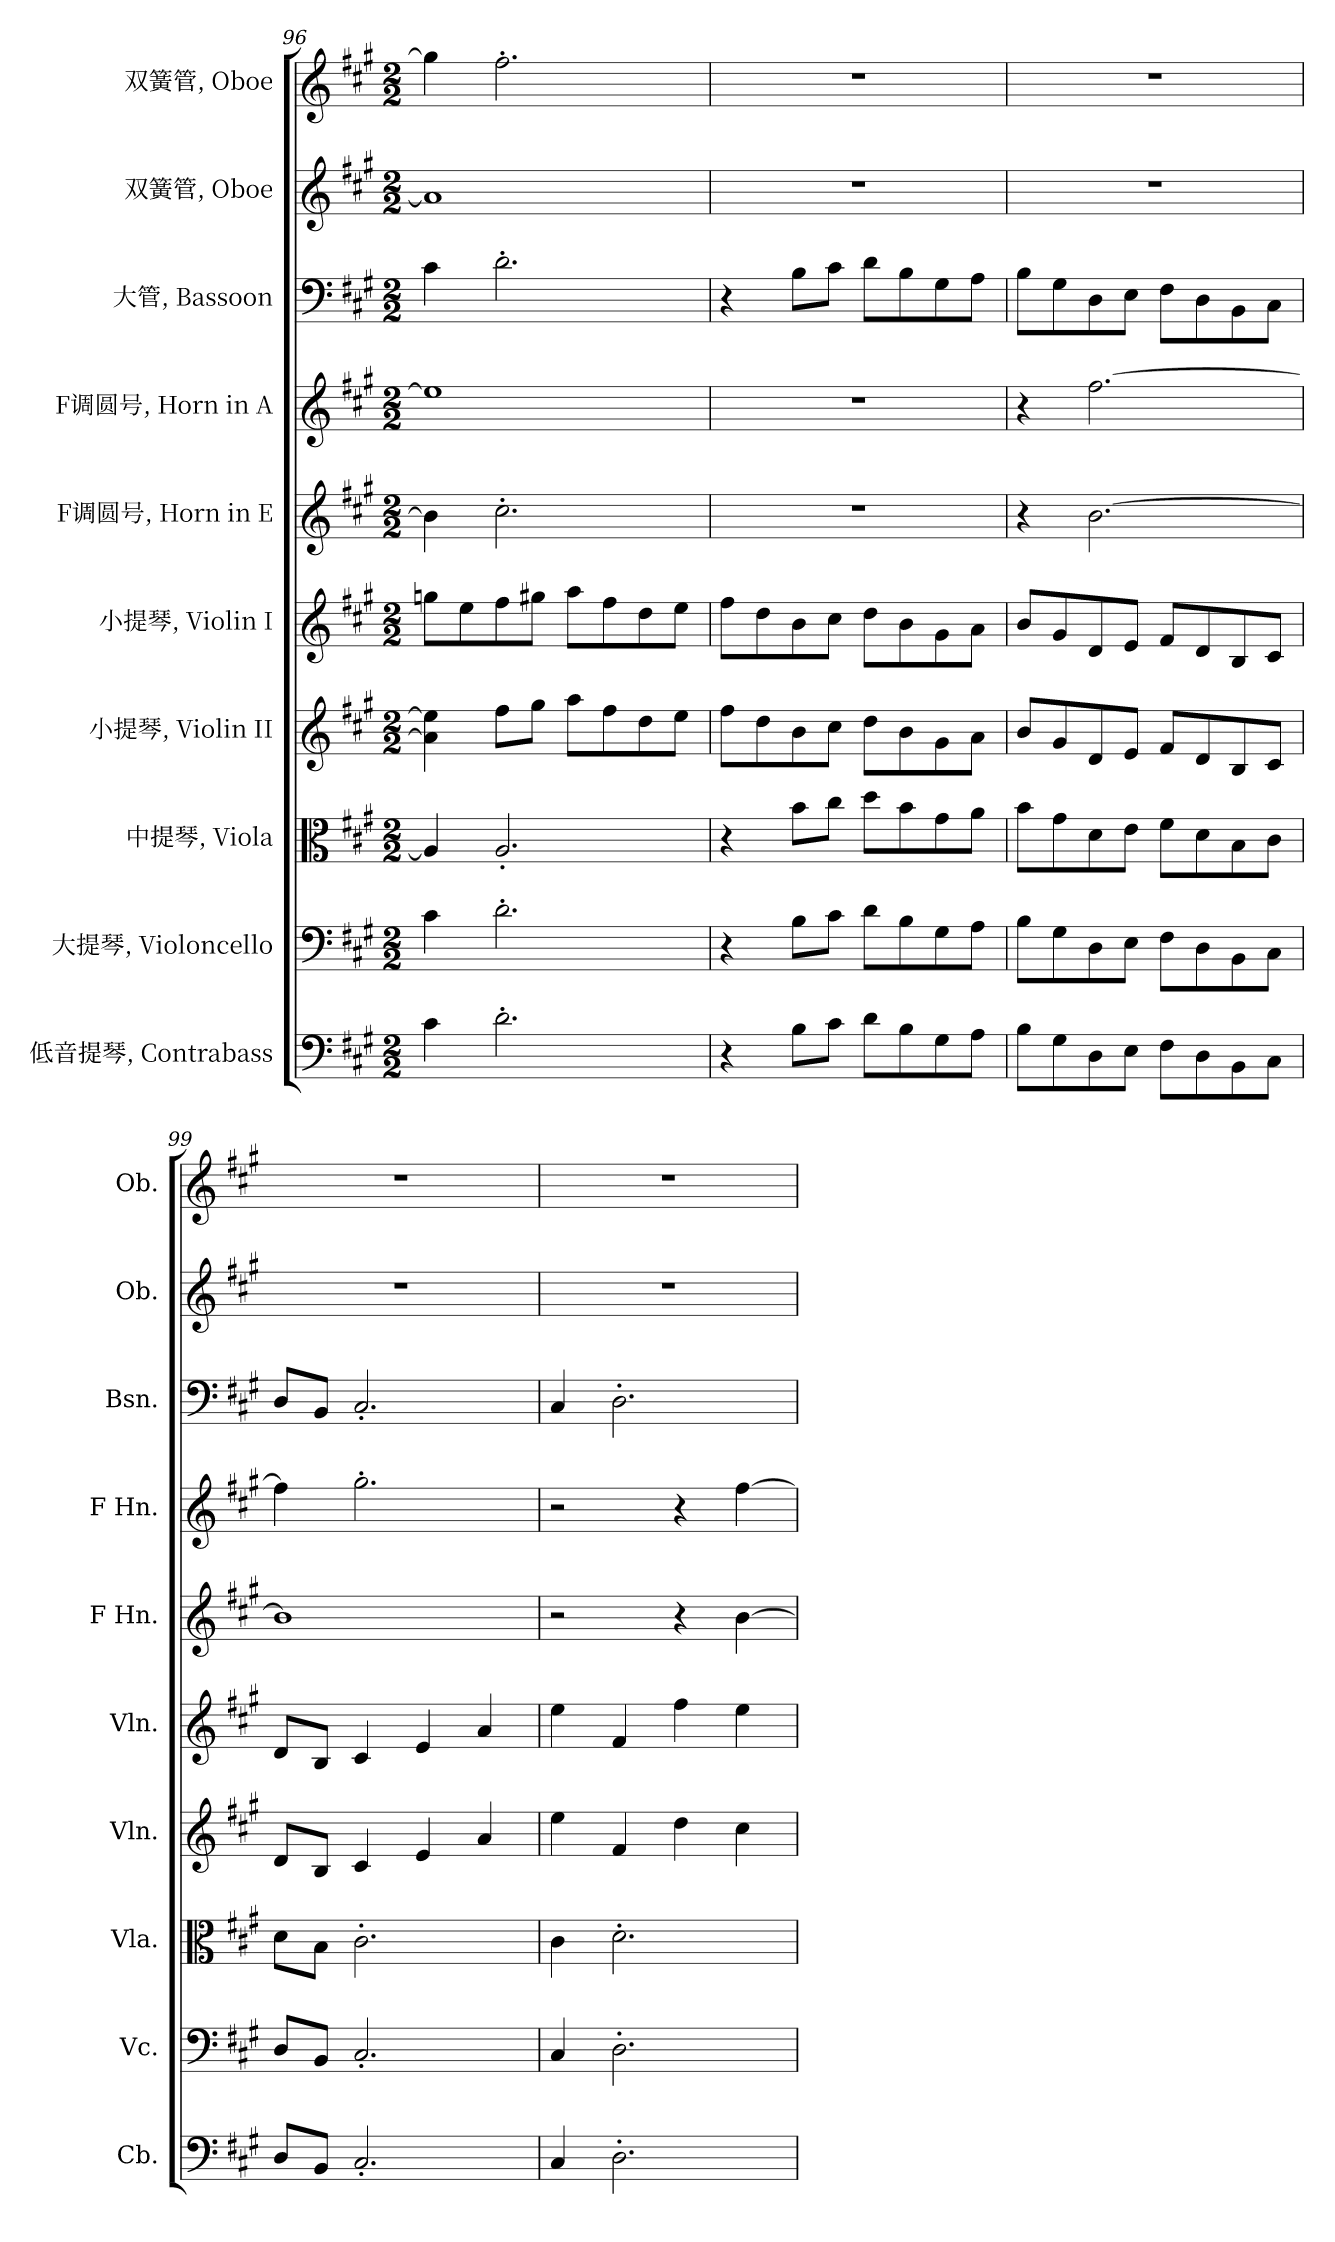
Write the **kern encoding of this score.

**kern	**kern	**kern	**kern	**kern	**kern	**kern	**kern	**kern	**kern
*part10	*part9	*part8	*part7	*part6	*part5	*part4	*part3	*part2	*part1
*staff10	*staff9	*staff8	*staff7	*staff6	*staff5	*staff4	*staff3	*staff2	*staff1
*I"低音提琴, Contrabass	*I"大提琴, Violoncello	*I"中提琴, Viola	*I"小提琴, Violin II	*I"小提琴, Violin I	*I"F调圆号, Horn in E	*I"F调圆号, Horn in A	*I"大管, Bassoon	*I"双簧管, Oboe	*I"双簧管, Oboe
*I'Cb.	*I'Vc.	*I'Vla.	*I'Vln.	*I'Vln.	*I'F Hn.	*I'F Hn.	*I'Bsn.	*I'Ob.	*I'Ob.
!!LO:PB:g=z
*clefF4	*clefF4	*clefC3	*clefG2	*clefG2	*clefG2	*clefG2	*clefF4	*clefG2	*clefG2
*ITrd7c12	*	*	*	*	*ITrd4c7	*ITrd4c7	*	*	*
*k[f#c#g#]	*k[f#c#g#]	*k[f#c#g#]	*k[f#c#g#]	*k[f#c#g#]	*k[f#c#]	*k[f#c#]	*k[f#c#g#]	*k[f#c#g#]	*k[f#c#g#]
*M2/2	*M2/2	*M2/2	*M2/2	*M2/2	*M2/2	*M2/2	*M2/2	*M2/2	*M2/2
=96	=96	=96	=96	=96	=96	=96	=96	=96	=96
4C#\	4c#\	4A/]	4a\] 4ee\]	8ggn\L	4e\]	1a]	4c#\	1a]	4gg\]
.	.	.	.	8ee\	.	.	.	.	.
2.D'\	2.d'\	2.A'/	8ff#\L	8ff#\	2.f#'\	.	2.d'\	.	2.ff#'\
.	.	.	8gg#\J	8gg#X\J	.	.	.	.	.
.	.	.	8aa\L	8aa\L	.	.	.	.	.
.	.	.	8ff#\	8ff#\	.	.	.	.	.
.	.	.	8dd\	8dd\	.	.	.	.	.
.	.	.	8ee\J	8ee\J	.	.	.	.	.
=97	=97	=97	=97	=97	=97	=97	=97	=97	=97
4r	4r	4r	8ff#\L	8ff#\L	1r	1r	4r	1r	1r
.	.	.	8dd\	8dd\	.	.	.	.	.
8BB\L	8B\L	8b\L	8b\	8b\	.	.	8B\L	.	.
8C#\J	8c#\J	8cc#\J	8cc#\J	8cc#\J	.	.	8c#\J	.	.
8D\L	8d\L	8dd\L	8dd\L	8dd\L	.	.	8d\L	.	.
8BB\	8B\	8b\	8b\	8b\	.	.	8B\	.	.
8GG#\	8G#\	8g#\	8g#\	8g#\	.	.	8G#\	.	.
8AA\J	8A\J	8a\J	8a\J	8a\J	.	.	8A\J	.	.
=98	=98	=98	=98	=98	=98	=98	=98	=98	=98
8BB\L	8B\L	8b\L	8b/L	8b/L	4r	4r	8B\L	1r	1r
8GG#\	8G#\	8g#\	8g#/	8g#/	.	.	8G#\	.	.
8DD\	8D\	8d\	8d/	8d/	[2.e\	[2.b\	8D\	.	.
8EE\J	8E\J	8e\J	8e/J	8e/J	.	.	8E\J	.	.
8FF#\L	8F#\L	8f#\L	8f#/L	8f#/L	.	.	8F#\L	.	.
8DD\	8D\	8d\	8d/	8d/	.	.	8D\	.	.
8BBB\	8BB\	8B\	8B/	8B/	.	.	8BB\	.	.
8CC#\J	8C#\J	8c#\J	8c#/J	8c#/J	.	.	8C#\J	.	.
=99	=99	=99	=99	=99	=99	=99	=99	=99	=99
8DD/L	8D/L	8d\L	8d/L	8d/L	1e]	4b\]	8D/L	1r	1r
8BBB/J	8BB/J	8B\J	8B/J	8B/J	.	.	8BB/J	.	.
2.CC#'/	2.C#'/	2.c#'\	4c#/	4c#/	.	2.cc#'\	2.C#'/	.	.
.	.	.	4e/	4e/	.	.	.	.	.
.	.	.	4a/	4a/	.	.	.	.	.
=100	=100	=100	=100	=100	=100	=100	=100	=100	=100
4CC#/	4C#/	4c#\	4ee\	4ee\	2r	2r	4C#/	1r	1r
2.DD'\	2.D'\	2.d'\	4f#/	4f#/	.	.	2.D'\	.	.
.	.	.	4dd\	4ff#\	4r	4r	.	.	.
.	.	.	4cc#\	4ee\	[4e\	[4b\	.	.	.
=	=	=	=	=	=	=	=	=	=
*-	*-	*-	*-	*-	*-	*-	*-	*-	*-
